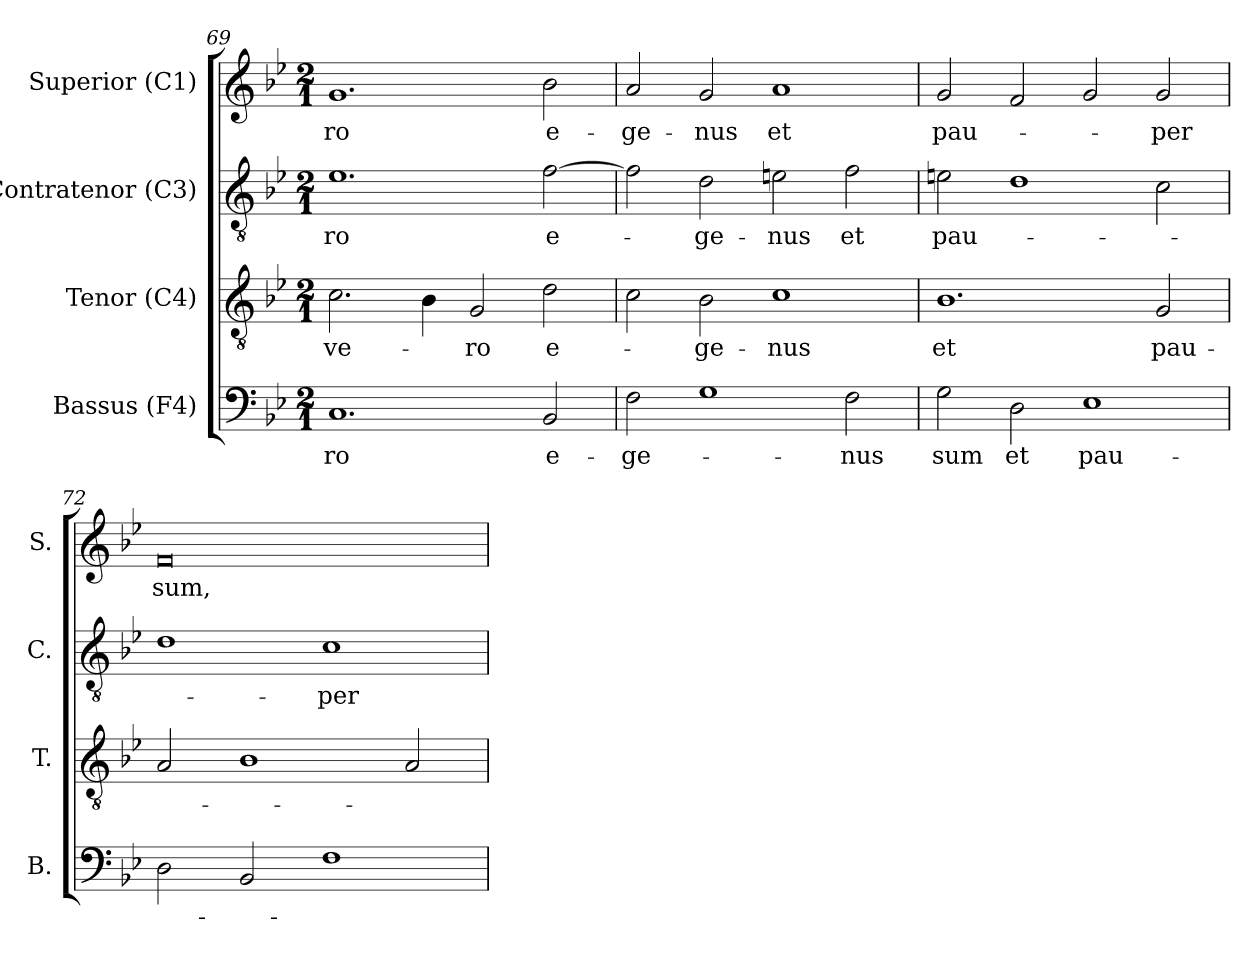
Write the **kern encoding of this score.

**kern	**text	**kern	**text	**kern	**text	**kern	**text
*part4	*part4	*part3	*part3	*part2	*part2	*part1	*part1
*staff4	*staff4	*staff3	*staff3	*staff2	*staff2	*staff1	*staff1
*I"Bassus (F4)	*	*I"Tenor (C4)	*	*I"Contratenor (C3)	*	*I"Superior (C1)	*
*I'B.	*	*I'T.	*	*I'C.	*	*I'S.	*
*clefF4	*	*clefGv2	*	*clefGv2	*	*clefG2	*
*	*	*ITrd7c12	*	*ITrd7c12	*	*	*
*k[b-e-]	*	*k[b-e-]	*	*k[b-e-]	*	*k[b-e-]	*
*B-:	*	*B-:	*	*B-:	*	*B-:	*
*M2/1	*	*M2/1	*	*M2/1	*	*M2/1	*
=69	=69	=69	=69	=69	=69	=69	=69
!	!LO:LY:b:color=#000000	!	!	!	!	!	!
!	!	!	!LO:LY:b:color=#000000	!	!	!	!
!	!	!	!	!	!LO:LY:b:color=#000000	!	!
!	!	!	!	!	!	!	!LO:LY:b:color=#000000
1.Ci	-ro	2.Ci\	ve-	1.E-i	-ro	1.gi	-ro
.	.	4BB-i\	.	.	.	.	.
!	!	!	!LO:LY:b:color=#000000	!	!	!	!
.	.	2GGi/	-ro	.	.	.	.
!	!LO:LY:b:color=#000000	!	!	!	!	!	!
!	!	!	!LO:LY:b:color=#000000	!	!	!	!
!	!	!	!	!	!LO:LY:b:color=#000000	!	!
!	!	!	!	!	!	!	!LO:LY:b:color=#000000
2BB-i/	e-	2Di\	e-	[2Fi\	e-	2b-i\	e-
=70	=70	=70	=70	=70	=70	=70	=70
!	!LO:LY:b:color=#000000	!	!	!	!	!	!
!	!	!	!	!	!	!	!LO:LY:b:color=#000000
2Fi\	-ge-	2Ci\	.	2Fi\]	.	2ai/	-ge-
!	!	!	!LO:LY:b:color=#000000	!	!	!	!
!	!	!	!	!	!LO:LY:b:color=#000000	!	!
!	!	!	!	!	!	!	!LO:LY:b:color=#000000
1Gi	.	2BB-i\	-ge-	2Di\	-ge-	2gi/	-nus
!	!	!	!LO:LY:b:color=#000000	!	!	!	!
!	!	!	!	!	!LO:LY:b:color=#000000	!	!
!	!	!	!	!	!	!	!LO:LY:b:color=#000000
.	.	1Ci	-nus	2Ei\	-nus	1ai	et
!	!LO:LY:b:color=#000000	!	!	!	!	!	!
!	!	!	!	!	!LO:LY:b:color=#000000	!	!
2Fi\	-nus	.	.	2Fi\	et	.	.
=71	=71	=71	=71	=71	=71	=71	=71
!	!LO:LY:b:color=#000000	!	!	!	!	!	!
!	!	!	!LO:LY:b:color=#000000	!	!	!	!
!	!	!	!	!	!LO:LY:b:color=#000000	!	!
!	!	!	!	!	!	!	!LO:LY:b:color=#000000
2Gi\	sum	1.BB-i	et	2Ei\	pau-	2gi/	pau-
!	!LO:LY:b:color=#000000	!	!	!	!	!	!
2Di\	et	.	.	1Di	.	2fi/	.
!	!LO:LY:b:color=#000000	!	!	!	!	!	!
1E-i	pau-	.	.	.	.	2gi/	.
!	!	!	!LO:LY:b:color=#000000	!	!	!	!
!	!	!	!	!	!	!	!LO:LY:b:color=#000000
.	.	2GGi/	pau-	2Ci\	.	2gi/	-per
=72	=72	=72	=72	=72	=72	=72	=72
!	!	!	!	!	!	!	!LO:LY:b:color=#000000
2Di\	.	2AAi/	.	1Di	.	0fi	sum,
2BB-i/	.	1BB-i	.	.	.	.	.
!	!	!	!	!	!LO:LY:b:color=#000000	!	!
1Fi	.	.	.	1Ci	-per	.	.
.	.	2AAi/	.	.	.	.	.
=	=	=	=	=	=	=	=
*-	*-	*-	*-	*-	*-	*-	*-
